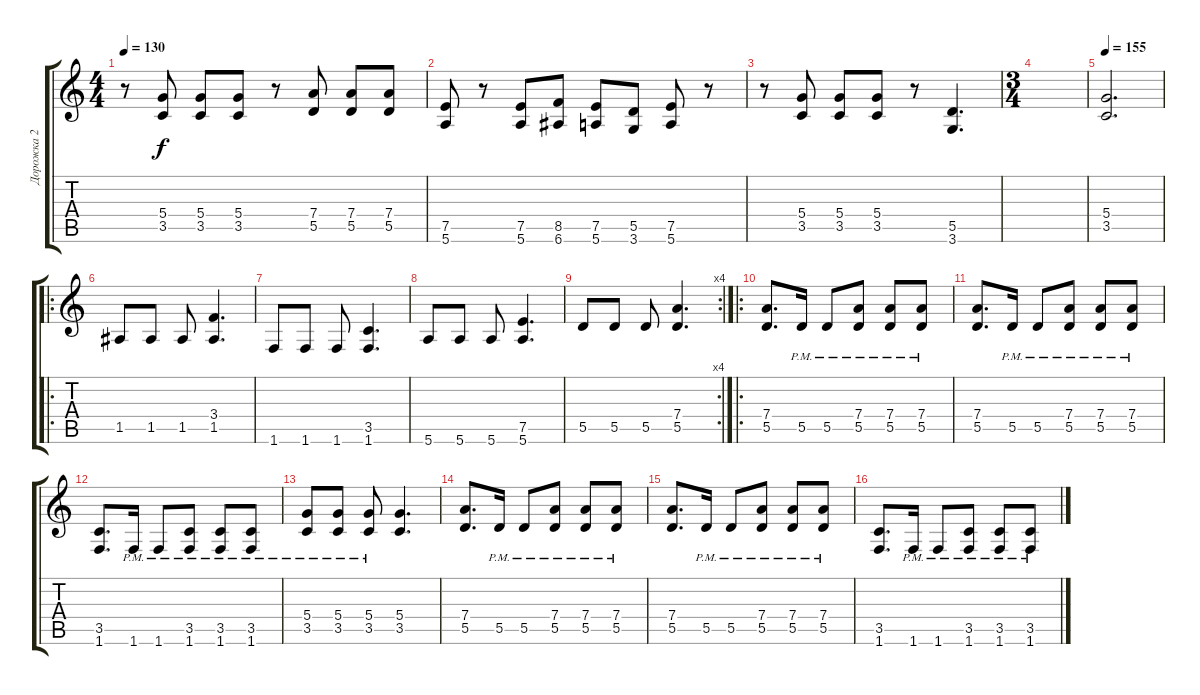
\track ("Дорожка 2" "Дорожка 2") {instrument distortionguitar}
\staff {score tabs}
\tuning (E4 B3 G3 D3 A2 E2) {hide}
\ts (4 4)
\tempo 130
\clef g2
\ks c
r.8{dy f} (5.4 3.5).8 (5.4 3.5).8 (5.4 3.5).8 r.8 (7.4 5.5).8 (7.4 5.5).8 (7.4 5.5).8 |
(7.5 5.6).8 r.8 (7.5 5.6).8 (8.5 6.6).8 (7.5 5.6).8 (5.5 3.6).8 (7.5 5.6).8 r.8 |
r.8 (5.4 3.5).8 (5.4 3.5).8 (5.4 3.5).8 r.8 (5.5 3.6).4{d} |
\ts (3 4)
|
\tempo 155
(5.4 3.5).2{d} |
\ro
1.5.8 1.5.8 1.5.8 (3.4 1.5).4{d} |
1.6.8 1.6.8 1.6.8 (3.5 1.6).4{d} |
5.6.8 5.6.8 5.6.8 (7.5 5.6).4{d} |
\rc 4
5.5.8 5.5.8 5.5.8 (7.4 5.5).4{d} |
\ro
(7.4 5.5).8{d} 5.5{pm}.16 5.5{pm}.8 (7.4{pm} 5.5{pm}).8 (7.4{pm} 5.5{pm}).8 (7.4{pm} 5.5{pm}).8 |
(7.4 5.5).8{d} 5.5{pm}.16 5.5{pm}.8 (7.4{pm} 5.5{pm}).8 (7.4{pm} 5.5{pm}).8 (7.4{pm} 5.5{pm}).8 |
(3.5 1.6).8{d} 1.6{pm}.16 1.6{pm}.8 (3.5 1.6{pm}).8 (3.5 1.6{pm}).8 (3.5 1.6{pm}).8 |
(5.4{pm} 3.5{pm}).8 (5.4{pm} 3.5{pm}).8 (5.4{pm} 3.5{pm}).8 (5.4 3.5).4{d} |
(7.4 5.5).8{d} 5.5{pm}.16 5.5{pm}.8 (7.4{pm} 5.5{pm}).8 (7.4{pm} 5.5{pm}).8 (7.4{pm} 5.5{pm}).8 |
(7.4 5.5).8{d} 5.5{pm}.16 5.5{pm}.8 (7.4{pm} 5.5{pm}).8 (7.4{pm} 5.5{pm}).8 (7.4{pm} 5.5{pm}).8 |
(3.5 1.6).8{d} 1.6{pm}.16 1.6{pm}.8 (3.5 1.6{pm}).8 (3.5 1.6{pm}).8 (3.5 1.6{pm}).8
